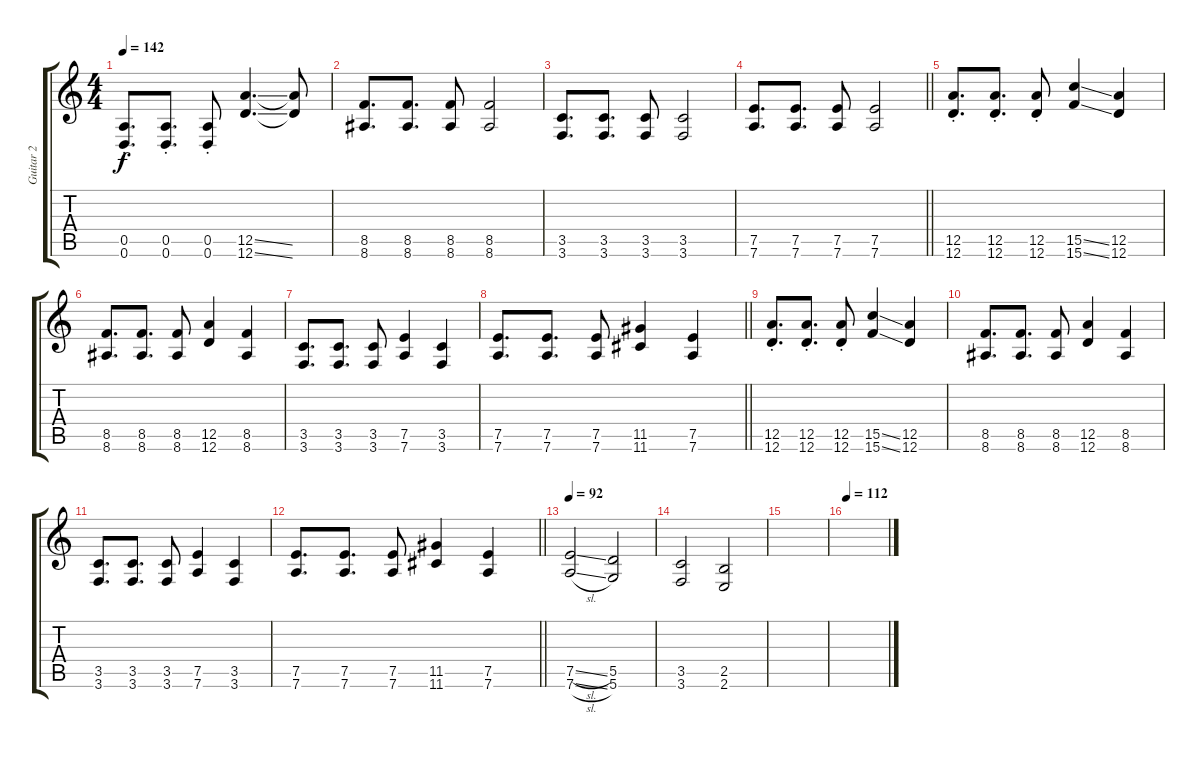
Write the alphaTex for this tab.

\track ("Guitar 2" "Guitar 2") {instrument distortionguitar}
\staff {score tabs}
\tuning (E4 B3 G3 D3 A2 D2) {hide}
\ts (4 4)
\tempo 142
\clef g2
\ks c
(0.5{st} 0.6{st}).8{d dy f} (0.5{st} 0.6{st}).8{d} (0.5{st} 0.6{st}).8 (12.5{ss} 12.6{ss}).4{d} (12.5{t} 12.6{t}).8 |
(8.5 8.6).8{d} (8.5 8.6).8{d} (8.5 8.6).8 (8.5 8.6).2 |
(3.5 3.6).8{d} (3.5 3.6).8{d} (3.5 3.6).8 (3.5 3.6).2 |
\barLineRight lightlight
(7.5 7.6).8{d} (7.5 7.6).8{d} (7.5 7.6).8 (7.5 7.6).2 |
(12.5{st} 12.6{st}).8{d} (12.5{st} 12.6{st}).8{d} (12.5{st} 12.6{st}).8 (15.5{ss} 15.6{ss}).4 (12.5 12.6).4 |
(8.5 8.6).8{d} (8.5 8.6).8{d} (8.5 8.6).8 (12.5 12.6).4 (8.5 8.6).4 |
(3.5 3.6).8{d} (3.5 3.6).8{d} (3.5 3.6).8 (7.5 7.6).4 (3.5 3.6).4 |
\barLineRight lightlight
(7.5 7.6).8{d} (7.5 7.6).8{d} (7.5 7.6).8 (11.5 11.6).4 (7.5 7.6).4 |
(12.5{st} 12.6{st}).8{d} (12.5{st} 12.6{st}).8{d} (12.5{st} 12.6{st}).8 (15.5{ss} 15.6{ss}).4 (12.5 12.6).4 |
(8.5 8.6).8{d} (8.5 8.6).8{d} (8.5 8.6).8 (12.5 12.6).4 (8.5 8.6).4 |
(3.5 3.6).8{d} (3.5 3.6).8{d} (3.5 3.6).8 (7.5 7.6).4 (3.5 3.6).4 |
\barLineRight lightlight
(7.5 7.6).8{d} (7.5 7.6).8{d} (7.5 7.6).8 (11.5 11.6).4 (7.5 7.6).4 |
\section ("" "")
\tempo 92
(7.5{sl} 7.6{sl}).2 (5.5 5.6).2 |
(3.5 3.6).2 (2.5 2.6).2 |
|
\tempo 112
